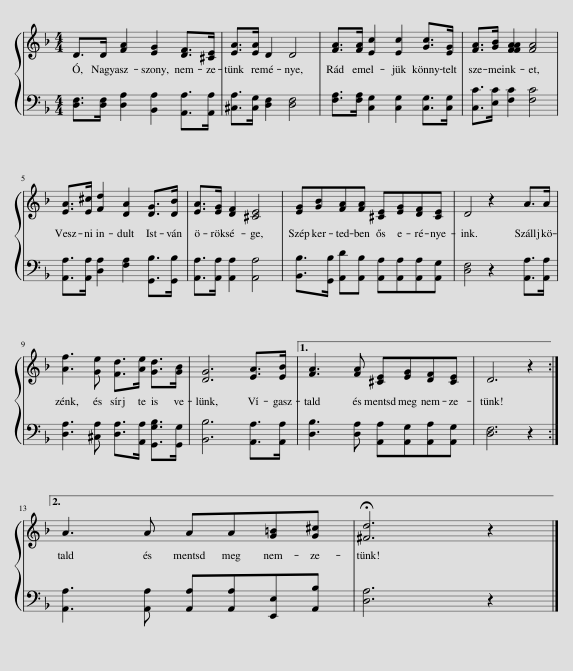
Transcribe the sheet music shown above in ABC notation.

X:1
%%score { 1 | 2 }
L:1/8
M:4/4
I:linebreak $
K:F
V:1 treble
V:2 bass
V:1
 D>D [FA]2 [EG]2 [DF]>[^CE] | [EA]>[EA] D2 D4 | [FA]>[FA] [Ec]2 [Ec]2 [Gc]>[EG] | [FA]>[GB] [FFAA]2 [FA]4 |$ [EA]>[E^c] [Fd]2 [DA]2 [DG]>[DB] | %5
 [EA]>[EG] [DF]2 [^CE]4 | [EG][GB][FA][FA] [^CE][EG][DF][CE] | D4 z2 A>A |$ [Af]3 [Ge] [Fd]>[Ae] [Gd]>[GB] | [DG]6 [EA]>[EB] |1 %10
 [FA]3 [FA] [^CE][EG][DF][CE] | D6 z2 :|2$ A3 A AA[G=B][G^c] | !fermata![^Fd]6 z2 |] %14
V:2
 [D,F,]>[D,F,] [D,A,]2 [B,,A,]2 [A,,A,]>[A,,A,] | [^C,A,]>[C,G,] [D,F,]2 [D,F,]4 | [F,A,]>[F,A,] [C,G,]2 [C,G,]2 [C,G,]>[C,G,] | [C,C]>[E,C] [F,C]2 [F,C]4 |$ [A,,A,]>[A,,A,] [D,A,]2 [F,A,]2 [G,,B,]>[G,,B,] | %5
 [A,,A,]>[A,,A,] [A,,A,]2 [A,,A,]4 | [B,,B,]>[G,,B,] [A,,D][A,,B,] [A,,A,][A,,A,][A,,A,][A,,G,] | [D,F,]4 z2 [A,,A,]>[A,,A,] |$ [D,A,]3 [^C,A,] [D,A,]>[A,,A,] [G,,G,B,]>[G,,G,] | [B,,B,]6 [A,,A,]>[A,,A,] |1 %10
 [D,B,]3 [D,A,] [A,,A,][A,,G,][A,,A,][A,,G,] | [D,F,]6 z2 :|2$ [A,,A,]3 [A,,A,] [A,,A,][A,,A,][E,,E,][A,,B,] | [D,A,]6 z2 |] %14
